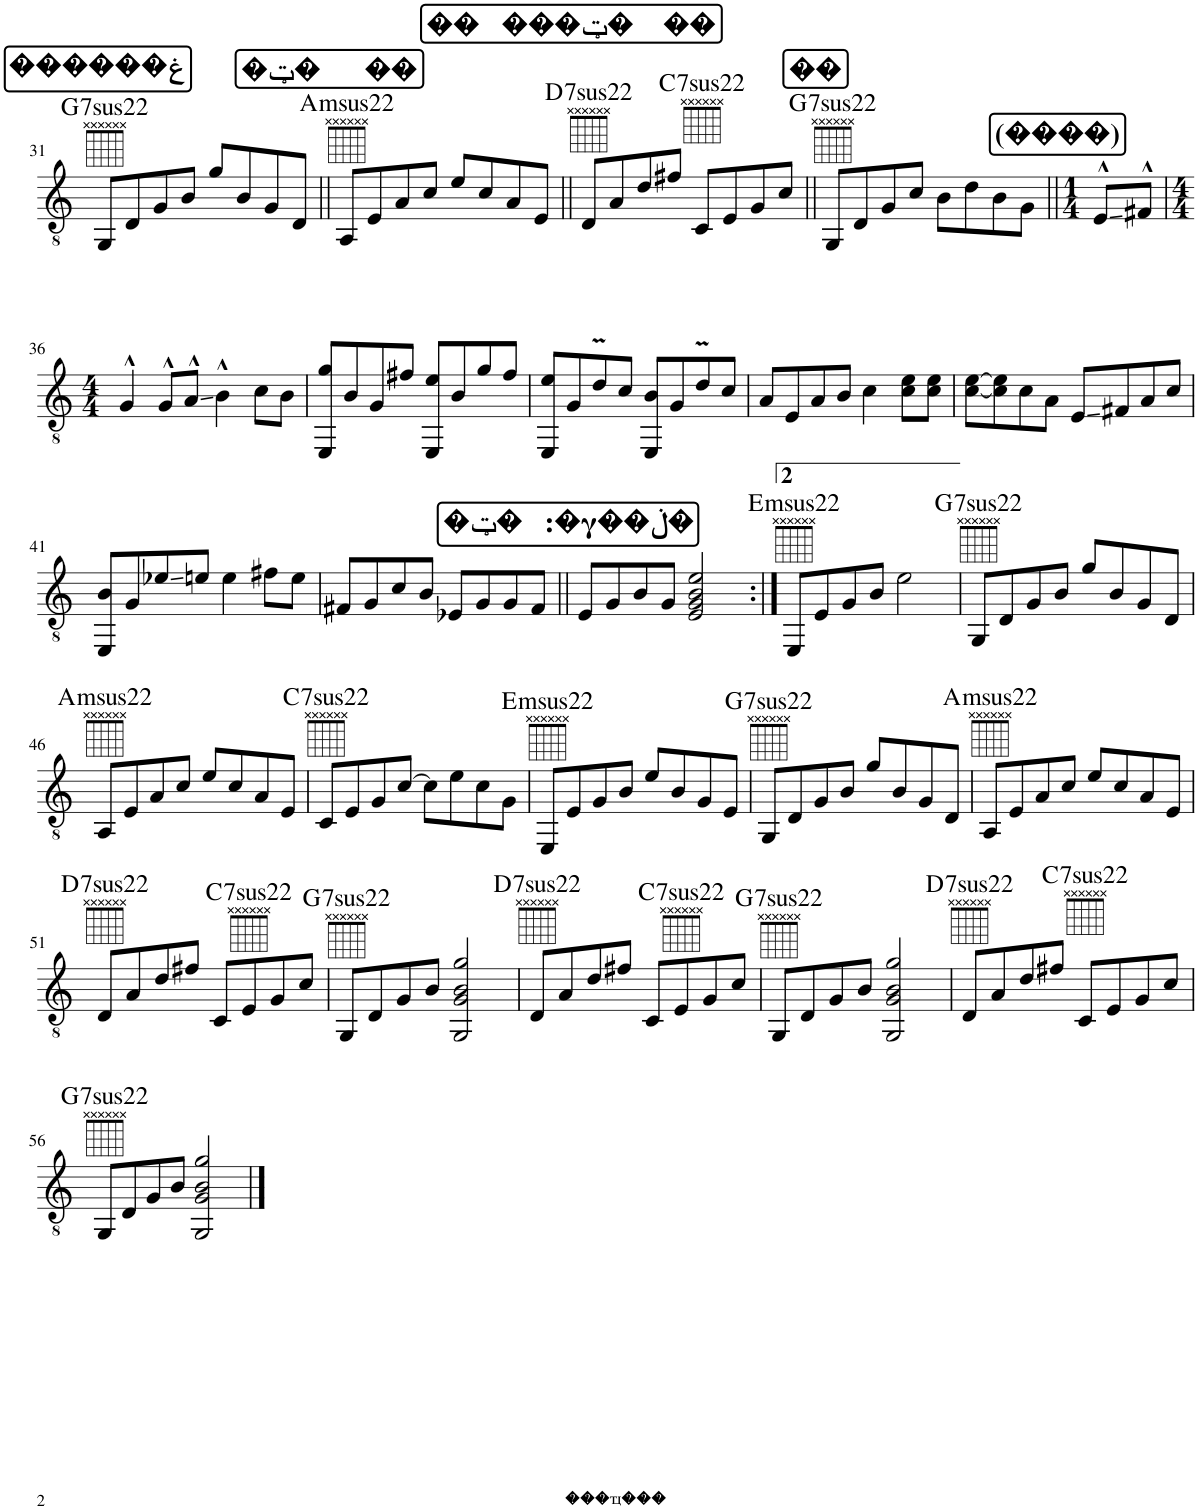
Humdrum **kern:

**kern	**harte
*part1	*part1
*staff1	*
*I"���� 1	*
!!LO:PB:g=z
*clefGv2	*
*k[]	*
*M4/4	*
!!LO:REH:place=s1:a:B:cj:fs=14:t=غ������
=31	=31
!	!LO:H:kt=72
8GG/L	G:(1,2,2,5,7)
8D/	.
8G/	.
8B/J	.
8g/L	.
8B/	.
8G/	.
8D/J	.
!!LO:REH:place=s1:a:B:cj:fs=14:t=��      �ټ�
=32||	=32||
!	!LO:H:kt=2
8AA/L	A:(1,2,2,5)
8E/	.
8A/	.
8c/J	.
8e/L	.
8c/	.
8A/	.
8E/J	.
!!LO:REH:place=s1:a:B:cj:fs=14:t=��    �ټ���   ��
=33||	=33||
!	!LO:H:kt=72
8D/L	D:(1,2,2,5,7)
8A/	.
8d/	.
8f#X/J	.
!	!LO:H:kt=72
8C/L	C:(1,2,2,5,7)
8E/	.
8G/	.
8c/J	.
!!LO:REH:place=s1:a:B:cj:fs=14:t=��
=34||	=34||
!	!LO:H:kt=72
8GG/L	G:(1,2,2,5,7)
8D/	.
8G/	.
8c/J	.
8B\L	.
8d\	.
8B\	.
8G\J	.
!!LO:REH:place=s1:a:B:cj:fs=14:t=(����)
=35||	=35||
*M1/4	*
8E^^/L	.
8F#X^^/J	.
!!LO:LB:g=z
=36	=36
*M4/4	*
4G^^/	.
8G^^/L	.
8A^^/J	.
4B^^\	.
8c\L	.
8B\J	.
=37	=37
8EE/ 8g/L	.
8B/	.
8G/	.
8f#X/J	.
8EE/ 8e/L	.
8B/	.
8g/	.
8f#/J	.
=38	=38
8EE/ 8e/L	.
8G/	.
8d/	.
8c/J	.
8EE/ 8B/L	.
8G/	.
8d/	.
8c/J	.
=39	=39
8A/L	.
8E/	.
8A/	.
8B/J	.
4c\	.
8c\ 8e\L	.
8c\ 8e\J	.
=40	=40
[8c\ [8e\L	.
8c\] 8e\]	.
8c\	.
8A\J	.
8E/L	.
8F#X/	.
8A/	.
8c/J	.
!!LO:LB:g=z
=41	=41
8EE/ 8B/L	.
8G/	.
8e-X/	.
8en/J	.
4e\	.
8f#X\L	.
8e\J	.
=42	=42
8F#X/L	.
8G/	.
8c/	.
8B/J	.
8E-X/L	.
8G/	.
8G/	.
8F#/J	.
!!LO:REH:place=s1:a:B:cj:fs=14:t=�ڶ��γ�&colon;   �ټ�
=43||	=43||
8E/L	.
8G/	.
8B/	.
8G/J	.
2E/ 2G/ 2B/ 2e/	.
=44:|!	=44:|!
!	!LO:H:kt=2
8EE/L	E:(1,2,2,5)
8E/	.
8G/	.
8B/J	.
2e\	.
=45	=45
!	!LO:H:kt=72
8GG/L	G:(1,2,2,5,7)
8D/	.
8G/	.
8B/J	.
8g/L	.
8B/	.
8G/	.
8D/J	.
!!LO:LB:g=z
=46	=46
!	!LO:H:kt=2
8AA/L	A:(1,2,2,5)
8E/	.
8A/	.
8c/J	.
8e/L	.
8c/	.
8A/	.
8E/J	.
=47	=47
!	!LO:H:kt=72
8C/L	C:(1,2,2,5,7)
8E/	.
8G/	.
[8c/J	.
8c\L]	.
8e\	.
8c\	.
8G\J	.
=48	=48
!	!LO:H:kt=2
8EE/L	E:(1,2,2,5)
8E/	.
8G/	.
8B/J	.
8e/L	.
8B/	.
8G/	.
8E/J	.
=49	=49
!	!LO:H:kt=72
8GG/L	G:(1,2,2,5,7)
8D/	.
8G/	.
8B/J	.
8g/L	.
8B/	.
8G/	.
8D/J	.
=50	=50
!	!LO:H:kt=2
8AA/L	A:(1,2,2,5)
8E/	.
8A/	.
8c/J	.
8e/L	.
8c/	.
8A/	.
8E/J	.
!!LO:LB:g=z
=51	=51
!	!LO:H:kt=72
8D/L	D:(1,2,2,5,7)
8A/	.
8d/	.
8f#X/J	.
8C/L	.
!	!LO:H:kt=72
8E/	C:(1,2,2,5,7)
8G/	.
8c/J	.
=52	=52
!	!LO:H:kt=72
8GG/L	G:(1,2,2,5,7)
8D/	.
8G/	.
8B/J	.
2GG/ 2G/ 2B/ 2g/	.
=53	=53
!	!LO:H:kt=72
8D/L	D:(1,2,2,5,7)
8A/	.
8d/	.
8f#X/J	.
8C/L	.
!	!LO:H:kt=72
8E/	C:(1,2,2,5,7)
8G/	.
8c/J	.
=54	=54
!	!LO:H:kt=72
8GG/L	G:(1,2,2,5,7)
8D/	.
8G/	.
8B/J	.
2GG/ 2G/ 2B/ 2g/	.
=55	=55
!	!LO:H:kt=72
8D/L	D:(1,2,2,5,7)
8A/	.
8d/	.
8f#X/J	.
!	!LO:H:kt=72
8C/L	C:(1,2,2,5,7)
8E/	.
8G/	.
8c/J	.
!!LO:LB:g=z
=56	=56
!	!LO:H:kt=72
8GG/L	G:(1,2,2,5,7)
8D/	.
8G/	.
8B/J	.
2GG/ 2G/ 2B/ 2g/	.
==	==
*-	*-
